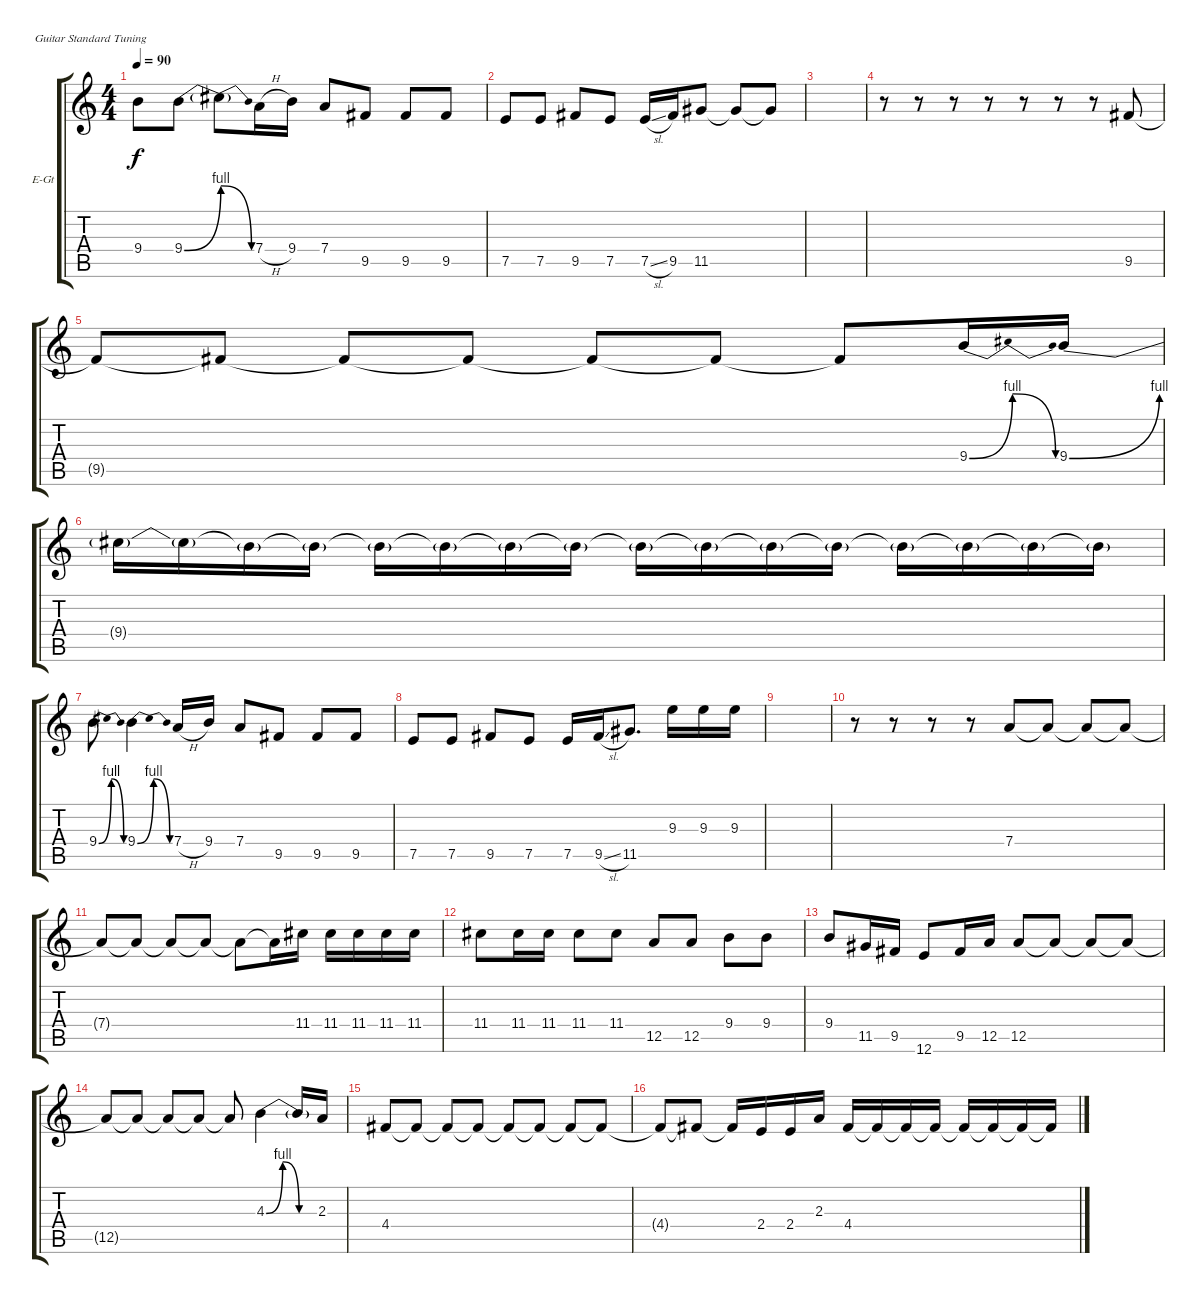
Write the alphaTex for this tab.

\defaultSystemsLayout 4
\bracketExtendMode groupsimilarinstruments
\firstSystemTrackNameOrientation horizontal
\otherSystemsTrackNameOrientation horizontal
\track ("Electric Guitar" "E-Gt") {instrument distortionguitar}
\staff {score tabs}
\tuning (E4 B3 G3 D3 A2 E2)
\ts (4 4)
\tempo 90
\clef g2
\ks c
9.4{t}.8{dy f} 9.4{be (bend 0 0 15 4)}.8 9.4{be (release 0 4 15 0) t}.8 7.4{h}.16 9.4.16 7.4.8 9.5.8 9.5.8 9.5.8 |
7.5.8 7.5.8 9.5.8 7.5.8 7.5{sl}.16 9.5.16 11.5.8 11.5{t}.8 11.5{t}.8 |
|
r.8 r.8 r.8 r.8 r.8 r.8 r.8 9.5.8 |
9.5{t}.8 9.5{t}.8 9.5{t}.8 9.5{t}.8 9.5{t}.8 9.5{t}.8 9.5{t}.8 9.4{be (bendrelease 0 0 10.2 4 20.4 4 30 0)}.16 9.4{be (bend 0 0 15 4)}.16 |
9.4{t}.16 9.4{t}.16 9.4{t}.16 9.4{t}.16 9.4{t}.16 9.4{t}.16 9.4{t}.16 9.4{t}.16 9.4{t}.16 9.4{t}.16 9.4{t}.16 9.4{t}.16 9.4{t}.16 9.4{t}.16 9.4{t}.16 9.4{t}.16 |
9.4{be (bendrelease 0 0 30 4 30 4 60 0)}.8 9.4{be (bendrelease 0 0 30 4 30 4 60 0)}.4 7.4{h}.16 9.4.16 7.4.8 9.5.8 9.5.8 9.5.8 |
7.5.8 7.5.8 9.5.8 7.5.8 7.5.16 9.5{sl}.16 11.5.8{d} 9.3.16 9.3.16 9.3.16 |
|
r.8 r.8 r.8 r.8 7.4.8 7.4{t}.8 7.4{t}.8 7.4{t}.8 |
7.4{t}.8 7.4{t}.8 7.4{t}.8 7.4{t}.8 7.4{t}.8 7.4{t}.16 11.4.16 11.4.16 11.4.16 11.4.16 11.4.16 |
11.4.8 11.4.16 11.4.16 11.4.8 11.4.8 12.5.8 12.5.8 9.4.8 9.4.8 |
9.4.8 11.5.16 9.5.16 12.6.8 9.5.16 12.5.16 12.5.8 12.5{t}.8 12.5{t}.8 12.5{t}.8 |
12.5{t}.8 12.5{t}.8 12.5{t}.8 12.5{t}.8 12.5{t}.8 4.3{be (bendrelease 0 0 30 4 30 4 60 0)}.4 4.3{be (hold 0 0 60 0) t}.16 2.3.16 |
4.4.8 4.4{t}.8 4.4{t}.8 4.4{t}.8 4.4{t}.8 4.4{t}.8 4.4{t}.8 4.4{t}.8 |
4.4{t}.8 4.4{t}.8 4.4{t}.16 2.4.16 2.4.16 2.3.16 4.4.16 4.4{t}.16 4.4{t}.16 4.4{t}.16 4.4{t}.16 4.4{t}.16 4.4{t}.16 4.4{t}.16
